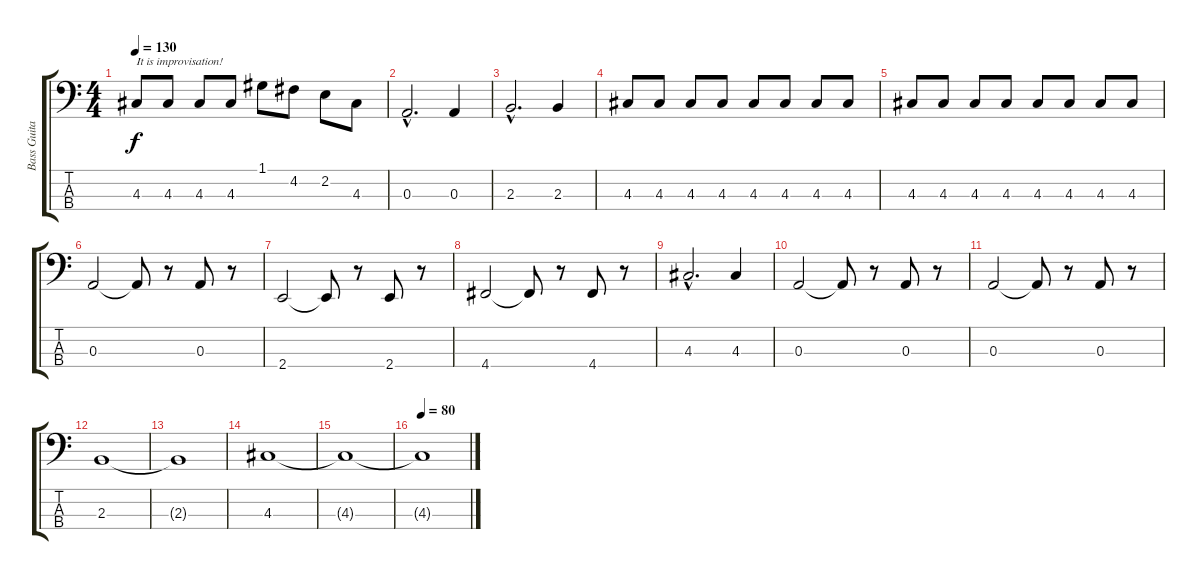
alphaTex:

\track ("Bass Guitar" "Bass Guita") {instrument electricbassfinger}
\staff {score tabs}
\tuning (G2 D2 A1 D1) {hide}
\ts (4 4)
\tempo 130
\clef f4
\ks c
4.3.8{txt "It is improvisation!" dy f} 4.3.8 4.3.8 4.3.8 1.1.8 4.2.8 2.2.8 4.3.8 |
0.3{hac}.2{d} 0.3.4 |
2.3{hac}.2{d} 2.3.4 |
4.3.8 4.3.8 4.3.8 4.3.8 4.3.8 4.3.8 4.3.8 4.3.8 |
4.3.8 4.3.8 4.3.8 4.3.8 4.3.8 4.3.8 4.3.8 4.3.8 |
0.3.2 0.3{t}.8 r.8 0.3.8 r.8 |
2.4.2 2.4{t}.8 r.8 2.4.8 r.8 |
4.4.2 4.4{t}.8 r.8 4.4.8 r.8 |
4.3{hac}.2{d} 4.3.4 |
0.3.2 0.3{t}.8 r.8 0.3.8 r.8 |
0.3.2 0.3{t}.8 r.8 0.3.8 r.8 |
2.3.1 |
2.3{t}.1 |
4.3.1 |
4.3{t}.1 |
\tempo 80
4.3{t}.1{volume 8}
